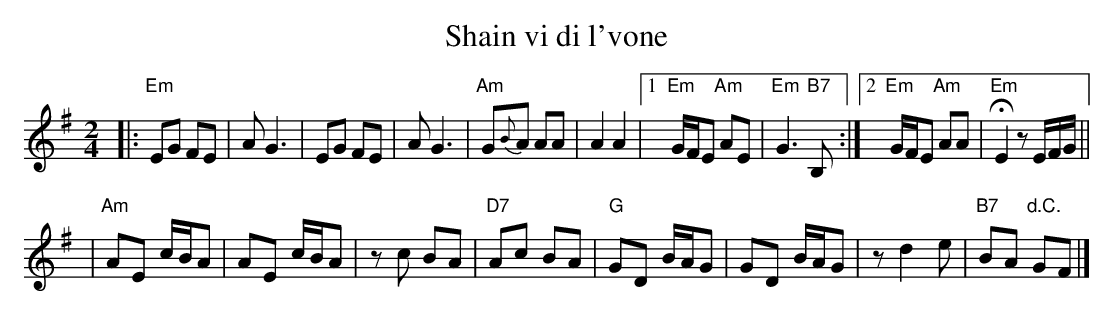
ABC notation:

X:1
T: Shain vi di l'vone
M: 2/4
L: 1/8
K: Em
|:"Em"EG FE | A G3 | EG FE | A G3 \
| "Am"G{B}A AA | A2 A2 |1 "Em"G/F/E "Am"AE | "Em"G3 "B7"B, \
:|2 "Em"G/F/E "Am"AA | "Em"HE2 zE/F/G/ ||
| "Am"AE c/B/A | AE c/B/A | zc BA | "D7"Ac BA \
| "G"GD B/A/G | GD B/A/G | zd2 e | "B7"BA "d.C."GF |]
